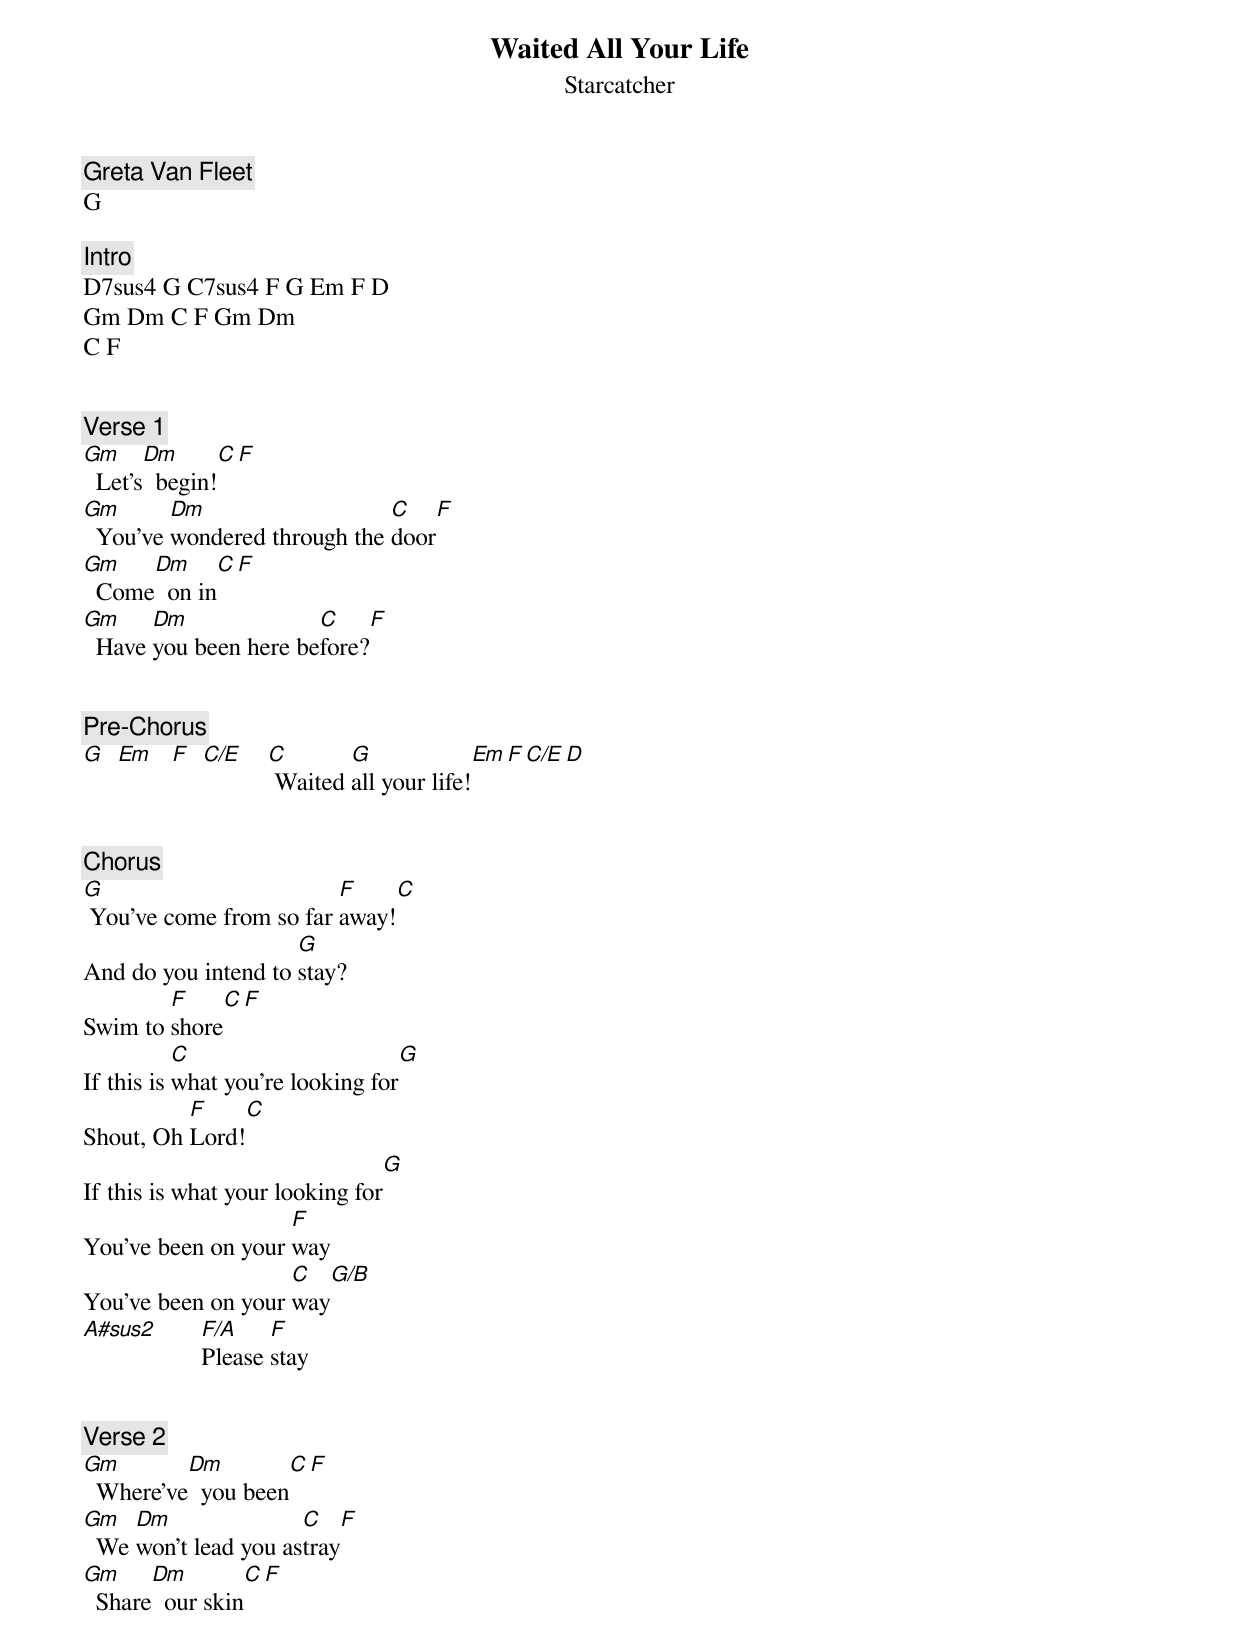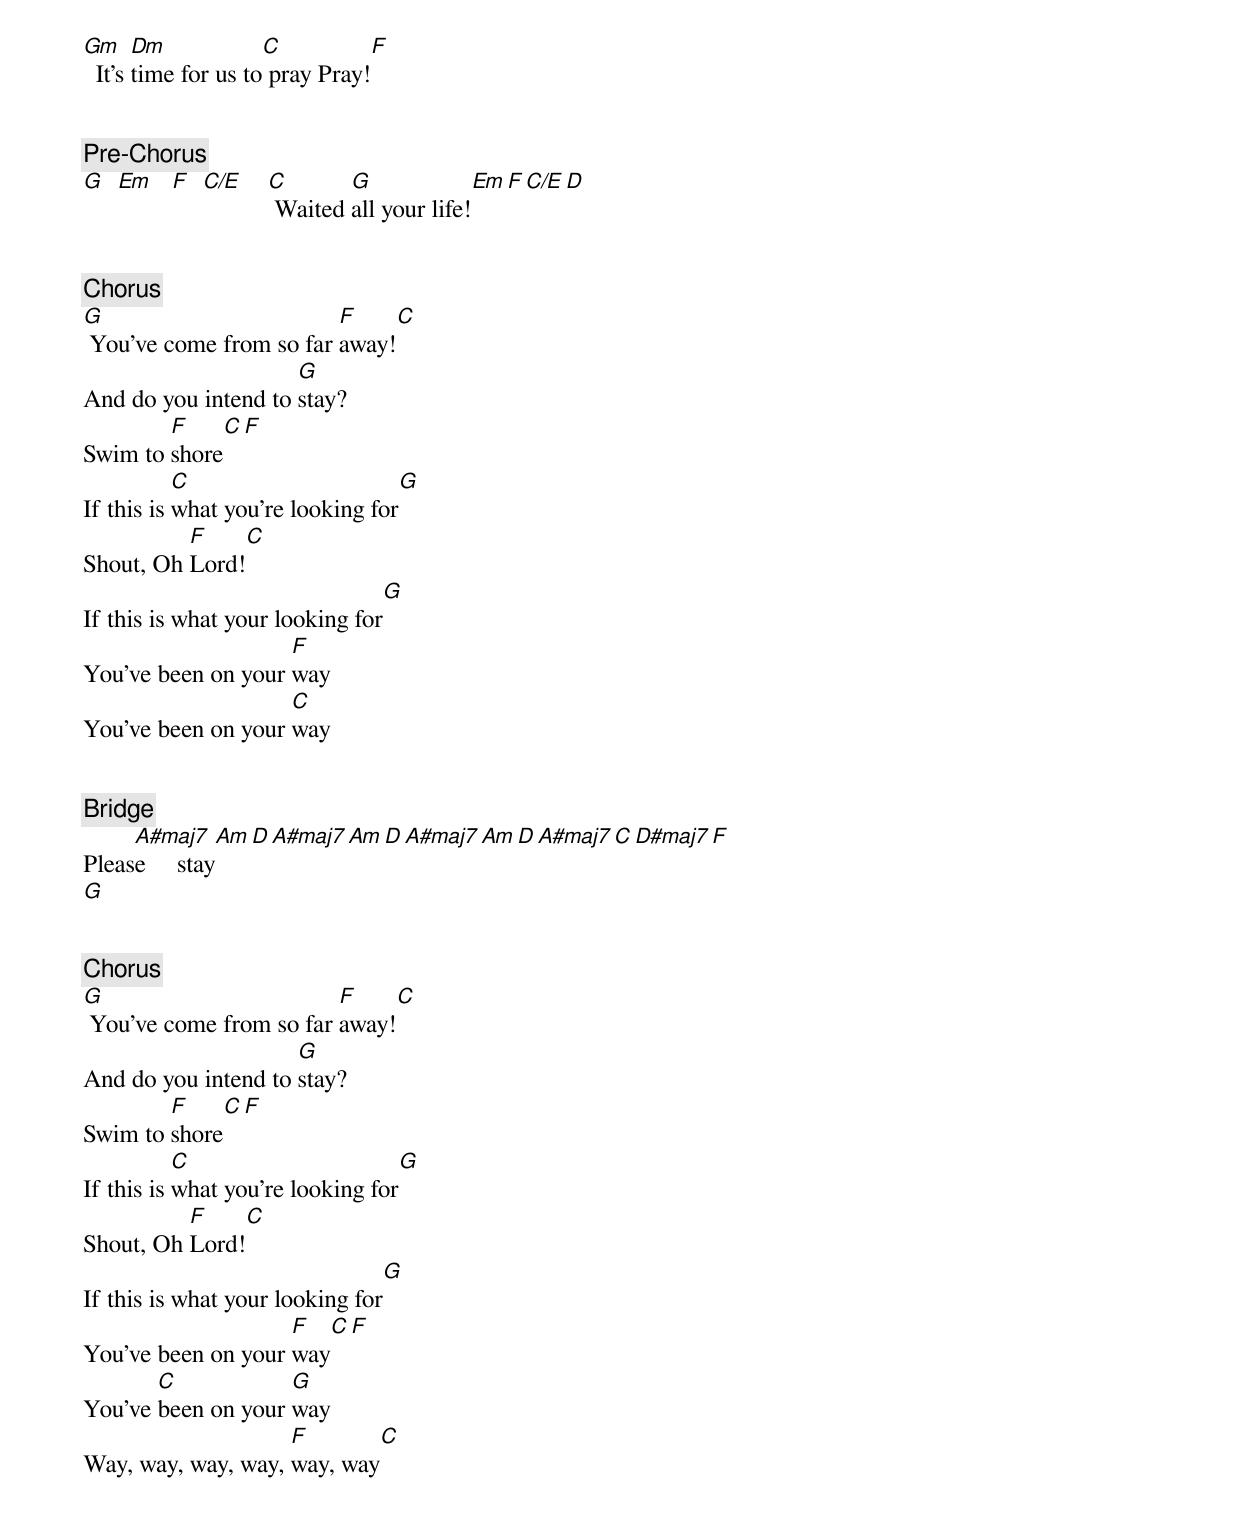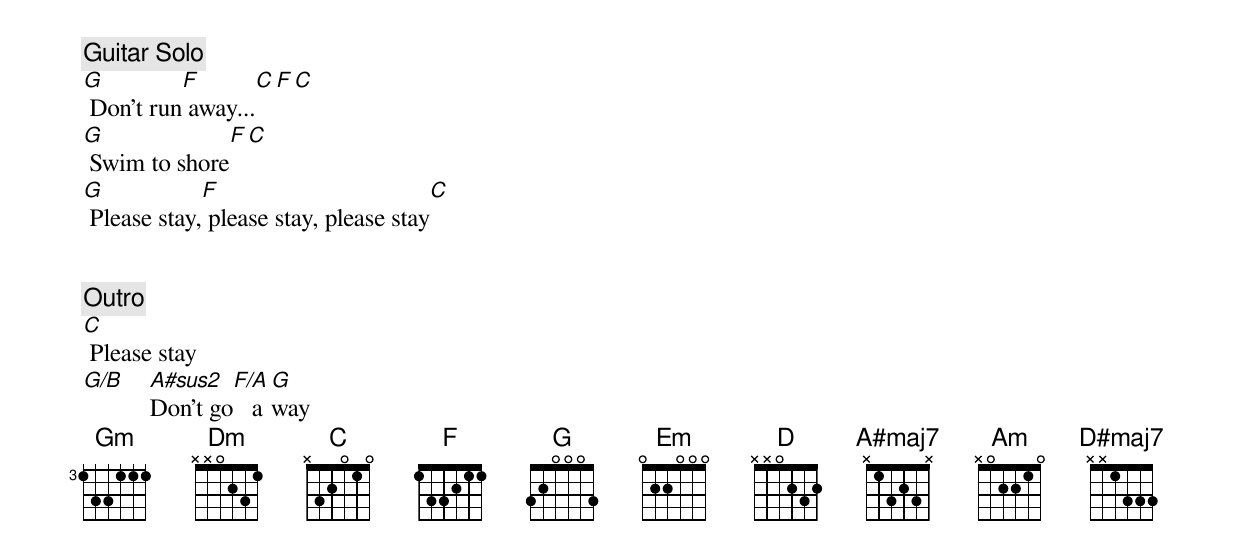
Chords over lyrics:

Waited All Your Life
Starcatcher
Greta Van Fleet
G

[Intro]
D7sus4 G C7sus4 F G Em F D
Gm Dm C F Gm Dm
C F


[Verse 1]
Gm     Dm      C F
  Let's  begin!
Gm       Dm                   C   F
  You've wondered through the door
Gm    Dm     C F
  Come  on in
Gm     Dm              C    F
  Have you been here before?


[Pre-Chorus]
G Em F C/E C       G             Em F C/E D
            Waited all your life!


[Chorus]
G                        F    C
 You've come from so far away!
                     G
And do you intend to stay?
        F    C F
Swim to shore
           C                      G
If this is what you're looking for
          F    C
Shout, Oh Lord!
                                G
If this is what your looking for
                    F
You've been on your way
                    C  G/B
You've been on your way
A#sus2 F/A    F
       Please stay


[Verse 2]
Gm        Dm        C F
  Where've  you been
Gm   Dm               C   F
  We won't lead you astray
Gm     Dm        C F
  Share  our skin
Gm     Dm            C          F
  It's time for us to pray Pray!


[Pre-Chorus]
G Em F C/E C       G             Em F C/E D
            Waited all your life!


[Chorus]
G                        F    C
 You've come from so far away!
                     G
And do you intend to stay?
        F    C F
Swim to shore
           C                      G
If this is what you're looking for
          F    C
Shout, Oh Lord!
                                G
If this is what your looking for
                    F
You've been on your way
                    C
You've been on your way


[Bridge]
     A#maj7    Am D A#maj7 Am D A#maj7 Am D A#maj7 C D#maj7 F
Please     stay
G


[Chorus]
G                        F    C
 You've come from so far away!
                     G
And do you intend to stay?
        F    C F
Swim to shore
           C                      G
If this is what you're looking for
          F    C
Shout, Oh Lord!
                                G
If this is what your looking for
                    F  C F
You've been on your way
       C            G
You've been on your way
                    F       C
Way, way, way, way, way, way


[Guitar Solo]
G         F       C F C
 Don't run away...
G             F C
 Swim to shore
G            F                        C
 Please stay, please stay, please stay


[Outro]
C
 Please stay
G/B A#sus2  F/A G
    Don't go   away
